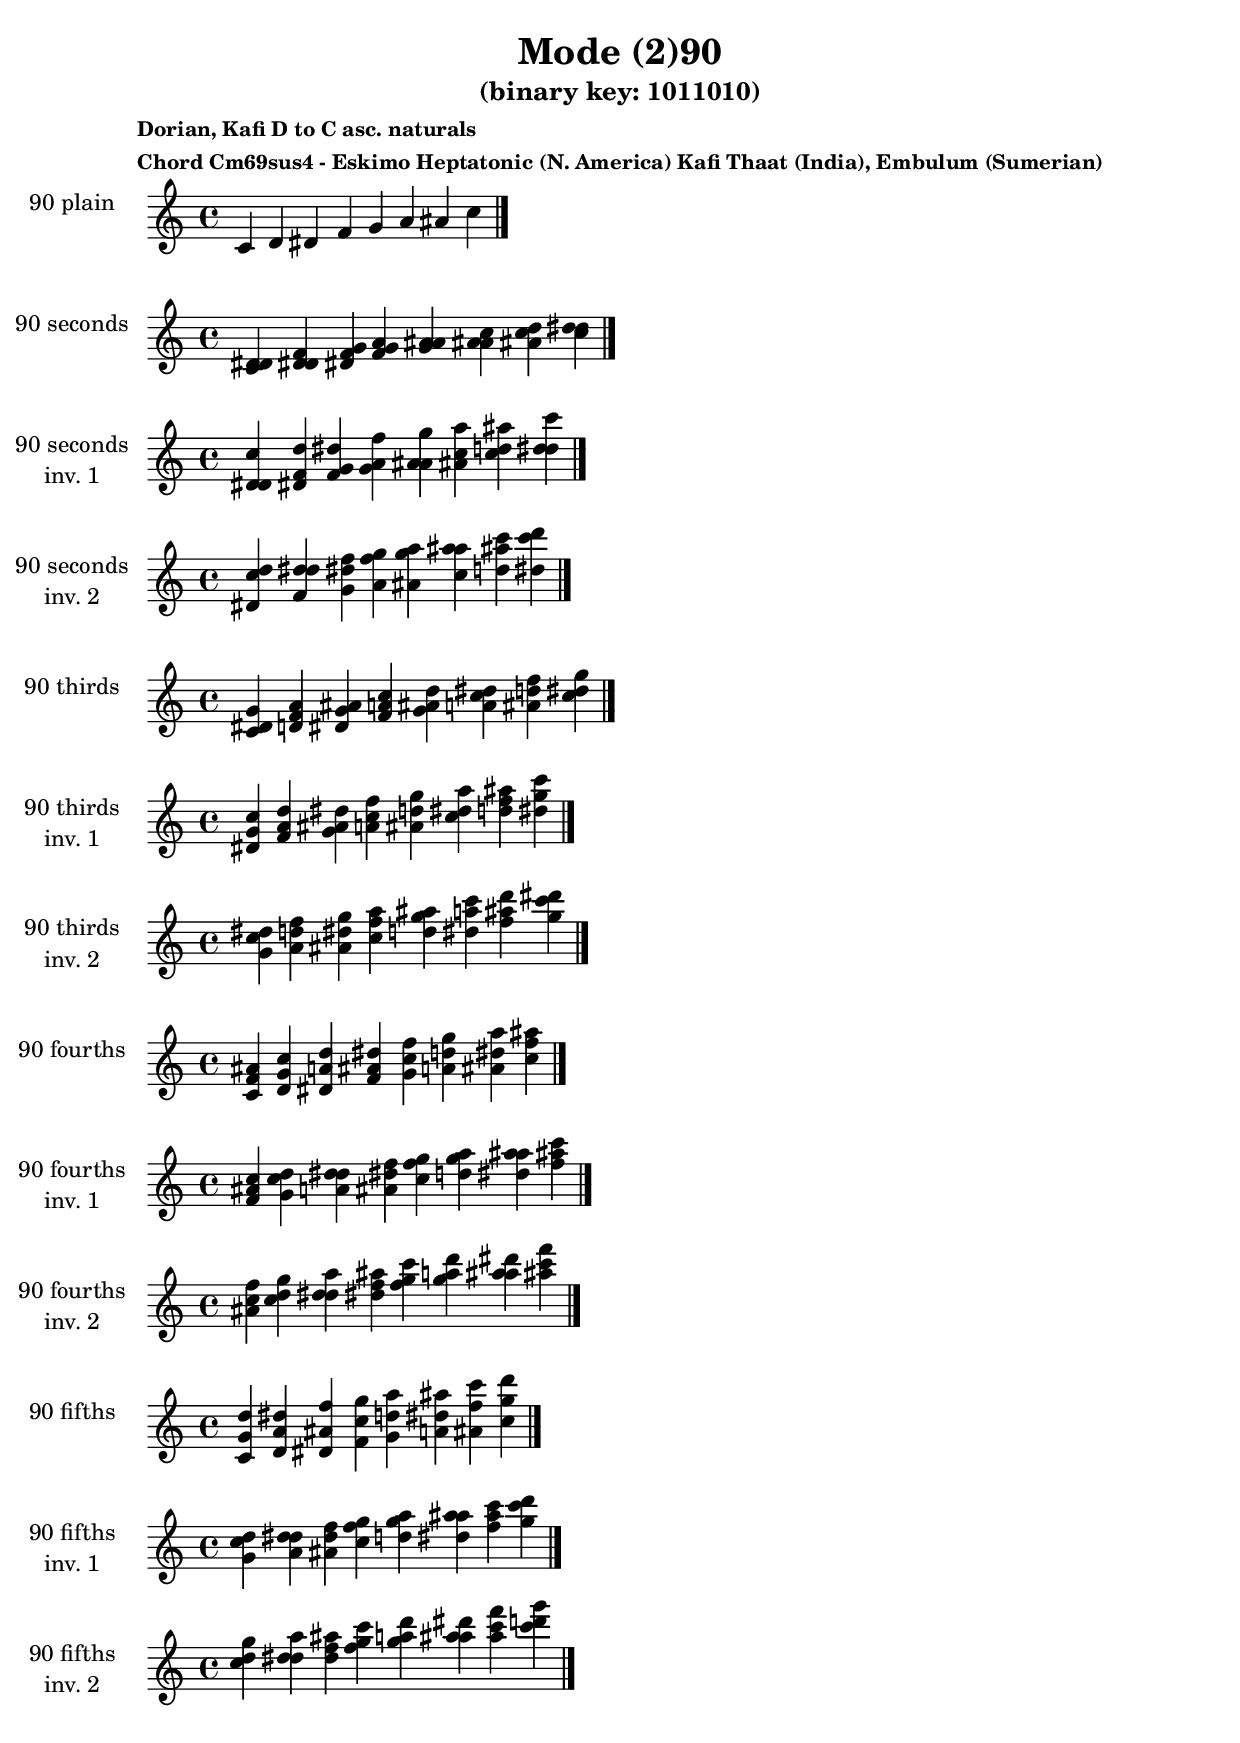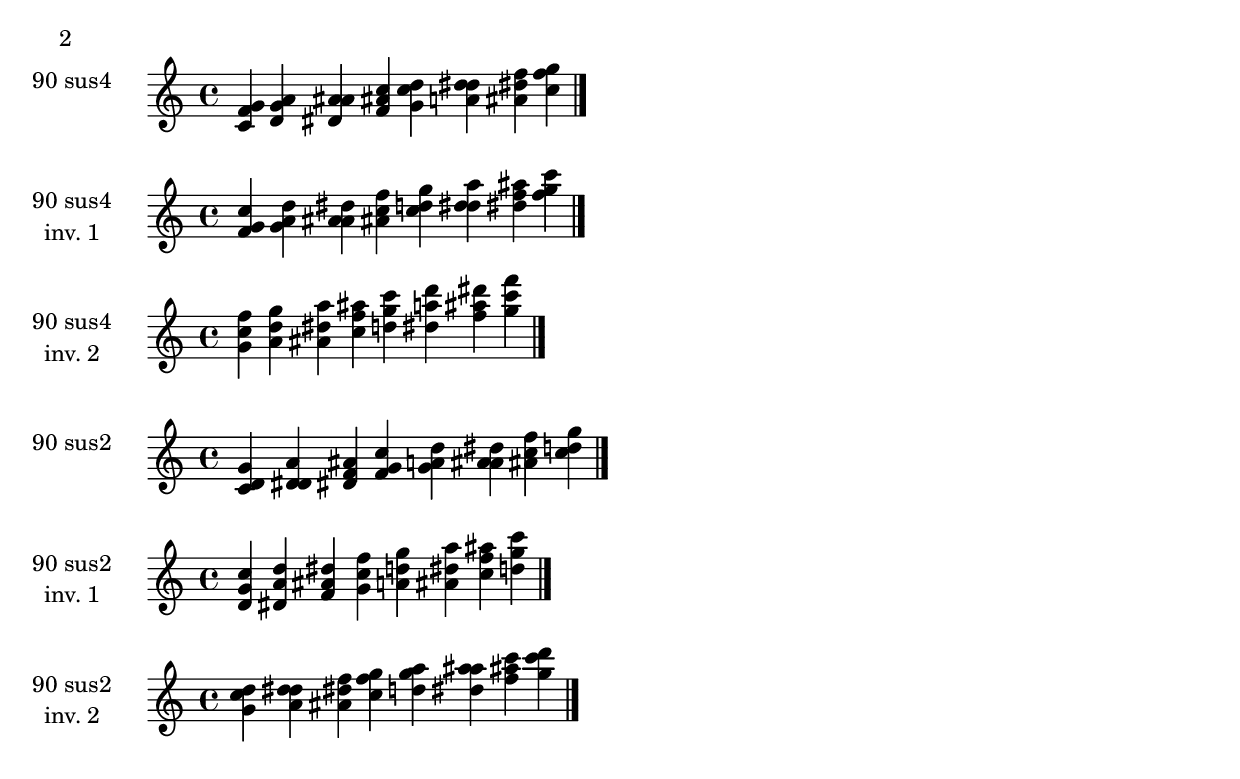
\version "2.19.0"

\header {
  title = "Mode (2)90"
  subtitle = "(binary key: 1011010)"
  subsubtitle =  \markup { \left-align \column {
      "Dorian, Kafi D to C asc. naturals"
      "Chord Cm69sus4 - Eskimo Heptatonic (N. America) Kafi Thaat (India), Embulum (Sumerian)"
    }
  }
 %% Remove default LilyPond tagline
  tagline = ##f
}

\paper {
  #(set-paper-size "a4")
}

global = {
  \key c \major
  \time 4/4
  \tempo 4=100
}

\book {
  \score {
    \new Staff \with {
      instrumentName =  \markup { \column {
         \hcenter-in #14 \line { 90 plain }
         \hcenter-in #14 \line {  } } }
      midiInstrument = "oboe"
    } { \accidentalStyle "default"
        \cadenzaOn c' d' dis' f' g' a' ais' c''  \cadenzaOff \bar "|." }
    \layout { }
  }
  \score {
    \new Staff \with {
      instrumentName =  \markup { \column {
         \hcenter-in #14 \line { 90 seconds }
         \hcenter-in #14 \line {  } } }
      midiInstrument = "oboe"
    } { \accidentalStyle "default"
        \cadenzaOn <c' d' dis'> <d' dis' f'> <dis' f' g'> <f' g' a'> <g' a' ais'> <a' ais' c''> <ais' c'' d''> <c'' d'' dis''>  \cadenzaOff \bar "|." }
    \layout { }
  }
  \score {
    \new Staff \with {
      instrumentName =  \markup { \column {
         \hcenter-in #14 \line { 90 seconds }
         \hcenter-in #14 \line { inv. 1 } } }
      midiInstrument = "oboe"
    } { \accidentalStyle "default"
        \cadenzaOn <d' dis' c''> <dis' f' d''> <f' g' dis''> <g' a' f''> <a' ais' g''> <ais' c'' a''> <c'' d'' ais''> <d'' dis'' c'''>  \cadenzaOff \bar "|." }
    \layout { }
  }
  \score {
    \new Staff \with {
      instrumentName =  \markup { \column {
         \hcenter-in #14 \line { 90 seconds }
         \hcenter-in #14 \line { inv. 2 } } }
      midiInstrument = "oboe"
    } { \accidentalStyle "default"
        \cadenzaOn <dis' c'' d''> <f' d'' dis''> <g' dis'' f''> <a' f'' g''> <ais' g'' a''> <c'' a'' ais''> <d'' ais'' c'''> <dis'' c''' d'''>  \cadenzaOff \bar "|." }
    \layout { }
  }
  \score {
    \new Staff \with {
      instrumentName =  \markup { \column {
         \hcenter-in #14 \line { 90 thirds }
         \hcenter-in #14 \line {  } } }
      midiInstrument = "oboe"
    } { \accidentalStyle "default"
        \cadenzaOn <c' dis' g'> <d' f' a'> <dis' g' ais'> <f' a' c''> <g' ais' d''> <a' c'' dis''> <ais' d'' f''> <c'' dis'' g''>  \cadenzaOff \bar "|." }
    \layout { }
  }
  \score {
    \new Staff \with {
      instrumentName =  \markup { \column {
         \hcenter-in #14 \line { 90 thirds }
         \hcenter-in #14 \line { inv. 1 } } }
      midiInstrument = "oboe"
    } { \accidentalStyle "default"
        \cadenzaOn <dis' g' c''> <f' a' d''> <g' ais' dis''> <a' c'' f''> <ais' d'' g''> <c'' dis'' a''> <d'' f'' ais''> <dis'' g'' c'''>  \cadenzaOff \bar "|." }
    \layout { }
  }
  \score {
    \new Staff \with {
      instrumentName =  \markup { \column {
         \hcenter-in #14 \line { 90 thirds }
         \hcenter-in #14 \line { inv. 2 } } }
      midiInstrument = "oboe"
    } { \accidentalStyle "default"
        \cadenzaOn <g' c'' dis''> <a' d'' f''> <ais' dis'' g''> <c'' f'' a''> <d'' g'' ais''> <dis'' a'' c'''> <f'' ais'' d'''> <g'' c''' dis'''>  \cadenzaOff \bar "|." }
    \layout { }
  }
  \score {
    \new Staff \with {
      instrumentName =  \markup { \column {
         \hcenter-in #14 \line { 90 fourths }
         \hcenter-in #14 \line {  } } }
      midiInstrument = "oboe"
    } { \accidentalStyle "default"
        \cadenzaOn <c' f' ais'> <d' g' c''> <dis' a' d''> <f' ais' dis''> <g' c'' f''> <a' d'' g''> <ais' dis'' a''> <c'' f'' ais''>  \cadenzaOff \bar "|." }
    \layout { }
  }
  \score {
    \new Staff \with {
      instrumentName =  \markup { \column {
         \hcenter-in #14 \line { 90 fourths }
         \hcenter-in #14 \line { inv. 1 } } }
      midiInstrument = "oboe"
    } { \accidentalStyle "default"
        \cadenzaOn <f' ais' c''> <g' c'' d''> <a' d'' dis''> <ais' dis'' f''> <c'' f'' g''> <d'' g'' a''> <dis'' a'' ais''> <f'' ais'' c'''>  \cadenzaOff \bar "|." }
    \layout { }
  }
  \score {
    \new Staff \with {
      instrumentName =  \markup { \column {
         \hcenter-in #14 \line { 90 fourths }
         \hcenter-in #14 \line { inv. 2 } } }
      midiInstrument = "oboe"
    } { \accidentalStyle "default"
        \cadenzaOn <ais' c'' f''> <c'' d'' g''> <d'' dis'' a''> <dis'' f'' ais''> <f'' g'' c'''> <g'' a'' d'''> <a'' ais'' dis'''> <ais'' c''' f'''>  \cadenzaOff \bar "|." }
    \layout { }
  }
  \score {
    \new Staff \with {
      instrumentName =  \markup { \column {
         \hcenter-in #14 \line { 90 fifths }
         \hcenter-in #14 \line {  } } }
      midiInstrument = "oboe"
    } { \accidentalStyle "default"
        \cadenzaOn <c' g' d''> <d' a' dis''> <dis' ais' f''> <f' c'' g''> <g' d'' a''> <a' dis'' ais''> <ais' f'' c'''> <c'' g'' d'''>  \cadenzaOff \bar "|." }
    \layout { }
  }
  \score {
    \new Staff \with {
      instrumentName =  \markup { \column {
         \hcenter-in #14 \line { 90 fifths }
         \hcenter-in #14 \line { inv. 1 } } }
      midiInstrument = "oboe"
    } { \accidentalStyle "default"
        \cadenzaOn <g' d'' c''> <a' dis'' d''> <ais' f'' dis''> <c'' g'' f''> <d'' a'' g''> <dis'' ais'' a''> <f'' c''' ais''> <g'' d''' c'''>  \cadenzaOff \bar "|." }
    \layout { }
  }
  \score {
    \new Staff \with {
      instrumentName =  \markup { \column {
         \hcenter-in #14 \line { 90 fifths }
         \hcenter-in #14 \line { inv. 2 } } }
      midiInstrument = "oboe"
    } { \accidentalStyle "default"
        \cadenzaOn <d'' c'' g''> <dis'' d'' a''> <f'' dis'' ais''> <g'' f'' c'''> <a'' g'' d'''> <ais'' a'' dis'''> <c''' ais'' f'''> <d''' c''' g'''>  \cadenzaOff \bar "|." }
    \layout { }
  }
  \score {
    \new Staff \with {
      instrumentName =  \markup { \column {
         \hcenter-in #14 \line { 90 sus4 }
         \hcenter-in #14 \line {  } } }
      midiInstrument = "oboe"
    } { \accidentalStyle "default"
        \cadenzaOn <c' f' g'> <d' g' a'> <dis' a' ais'> <f' ais' c''> <g' c'' d''> <a' d'' dis''> <ais' dis'' f''> <c'' f'' g''>  \cadenzaOff \bar "|." }
    \layout { }
  }
  \score {
    \new Staff \with {
      instrumentName =  \markup { \column {
         \hcenter-in #14 \line { 90 sus4 }
         \hcenter-in #14 \line { inv. 1 } } }
      midiInstrument = "oboe"
    } { \accidentalStyle "default"
        \cadenzaOn <f' g' c''> <g' a' d''> <a' ais' dis''> <ais' c'' f''> <c'' d'' g''> <d'' dis'' a''> <dis'' f'' ais''> <f'' g'' c'''>  \cadenzaOff \bar "|." }
    \layout { }
  }
  \score {
    \new Staff \with {
      instrumentName =  \markup { \column {
         \hcenter-in #14 \line { 90 sus4 }
         \hcenter-in #14 \line { inv. 2 } } }
      midiInstrument = "oboe"
    } { \accidentalStyle "default"
        \cadenzaOn <g' c'' f''> <a' d'' g''> <ais' dis'' a''> <c'' f'' ais''> <d'' g'' c'''> <dis'' a'' d'''> <f'' ais'' dis'''> <g'' c''' f'''>  \cadenzaOff \bar "|." }
    \layout { }
  }
  \score {
    \new Staff \with {
      instrumentName =  \markup { \column {
         \hcenter-in #14 \line { 90 sus2 }
         \hcenter-in #14 \line {  } } }
      midiInstrument = "oboe"
    } { \accidentalStyle "default"
        \cadenzaOn <c' d' g'> <d' dis' a'> <dis' f' ais'> <f' g' c''> <g' a' d''> <a' ais' dis''> <ais' c'' f''> <c'' d'' g''>  \cadenzaOff \bar "|." }
    \layout { }
  }
  \score {
    \new Staff \with {
      instrumentName =  \markup { \column {
         \hcenter-in #14 \line { 90 sus2 }
         \hcenter-in #14 \line { inv. 1 } } }
      midiInstrument = "oboe"
    } { \accidentalStyle "default"
        \cadenzaOn <d' g' c''> <dis' a' d''> <f' ais' dis''> <g' c'' f''> <a' d'' g''> <ais' dis'' a''> <c'' f'' ais''> <d'' g'' c'''>  \cadenzaOff \bar "|." }
    \layout { }
  }
  \score {
    \new Staff \with {
      instrumentName =  \markup { \column {
         \hcenter-in #14 \line { 90 sus2 }
         \hcenter-in #14 \line { inv. 2 } } }
      midiInstrument = "oboe"
    } { \accidentalStyle "default"
        \cadenzaOn <g' c'' d''> <a' d'' dis''> <ais' dis'' f''> <c'' f'' g''> <d'' g'' a''> <dis'' a'' ais''> <f'' ais'' c'''> <g'' c''' d'''>  \cadenzaOff \bar "|." }
    \layout { }
  }
}

\book {
  \bookOutputSuffix "plain_"
  \score {
    \new Staff \with {
      instrumentName =  \markup { \column {
         \hcenter-in #14 \line { 90 plain }
         \hcenter-in #14 \line {  } } }
      midiInstrument = "oboe"
    } { \accidentalStyle "default"
        \cadenzaOn c' d' dis' f' g' a' ais' c''  \cadenzaOff \bar "|." }
    \midi { }
  }
}
\book {
  \bookOutputSuffix "seconds_"
  \score {
    \new Staff \with {
      instrumentName =  \markup { \column {
         \hcenter-in #14 \line { 90 seconds }
         \hcenter-in #14 \line {  } } }
      midiInstrument = "oboe"
    } { \accidentalStyle "default"
        \cadenzaOn <c' d' dis'> <d' dis' f'> <dis' f' g'> <f' g' a'> <g' a' ais'> <a' ais' c''> <ais' c'' d''> <c'' d'' dis''>  \cadenzaOff \bar "|." }
    \midi { }
  }
}
\book {
  \bookOutputSuffix "seconds_inv. 1"
  \score {
    \new Staff \with {
      instrumentName =  \markup { \column {
         \hcenter-in #14 \line { 90 seconds }
         \hcenter-in #14 \line { inv. 1 } } }
      midiInstrument = "oboe"
    } { \accidentalStyle "default"
        \cadenzaOn <d' dis' c''> <dis' f' d''> <f' g' dis''> <g' a' f''> <a' ais' g''> <ais' c'' a''> <c'' d'' ais''> <d'' dis'' c'''>  \cadenzaOff \bar "|." }
    \midi { }
  }
}
\book {
  \bookOutputSuffix "seconds_inv. 2"
  \score {
    \new Staff \with {
      instrumentName =  \markup { \column {
         \hcenter-in #14 \line { 90 seconds }
         \hcenter-in #14 \line { inv. 2 } } }
      midiInstrument = "oboe"
    } { \accidentalStyle "default"
        \cadenzaOn <dis' c'' d''> <f' d'' dis''> <g' dis'' f''> <a' f'' g''> <ais' g'' a''> <c'' a'' ais''> <d'' ais'' c'''> <dis'' c''' d'''>  \cadenzaOff \bar "|." }
    \midi { }
  }
}
\book {
  \bookOutputSuffix "thirds_"
  \score {
    \new Staff \with {
      instrumentName =  \markup { \column {
         \hcenter-in #14 \line { 90 thirds }
         \hcenter-in #14 \line {  } } }
      midiInstrument = "oboe"
    } { \accidentalStyle "default"
        \cadenzaOn <c' dis' g'> <d' f' a'> <dis' g' ais'> <f' a' c''> <g' ais' d''> <a' c'' dis''> <ais' d'' f''> <c'' dis'' g''>  \cadenzaOff \bar "|." }
    \midi { }
  }
}
\book {
  \bookOutputSuffix "thirds_inv. 1"
  \score {
    \new Staff \with {
      instrumentName =  \markup { \column {
         \hcenter-in #14 \line { 90 thirds }
         \hcenter-in #14 \line { inv. 1 } } }
      midiInstrument = "oboe"
    } { \accidentalStyle "default"
        \cadenzaOn <dis' g' c''> <f' a' d''> <g' ais' dis''> <a' c'' f''> <ais' d'' g''> <c'' dis'' a''> <d'' f'' ais''> <dis'' g'' c'''>  \cadenzaOff \bar "|." }
    \midi { }
  }
}
\book {
  \bookOutputSuffix "thirds_inv. 2"
  \score {
    \new Staff \with {
      instrumentName =  \markup { \column {
         \hcenter-in #14 \line { 90 thirds }
         \hcenter-in #14 \line { inv. 2 } } }
      midiInstrument = "oboe"
    } { \accidentalStyle "default"
        \cadenzaOn <g' c'' dis''> <a' d'' f''> <ais' dis'' g''> <c'' f'' a''> <d'' g'' ais''> <dis'' a'' c'''> <f'' ais'' d'''> <g'' c''' dis'''>  \cadenzaOff \bar "|." }
    \midi { }
  }
}
\book {
  \bookOutputSuffix "fourths_"
  \score {
    \new Staff \with {
      instrumentName =  \markup { \column {
         \hcenter-in #14 \line { 90 fourths }
         \hcenter-in #14 \line {  } } }
      midiInstrument = "oboe"
    } { \accidentalStyle "default"
        \cadenzaOn <c' f' ais'> <d' g' c''> <dis' a' d''> <f' ais' dis''> <g' c'' f''> <a' d'' g''> <ais' dis'' a''> <c'' f'' ais''>  \cadenzaOff \bar "|." }
    \midi { }
  }
}
\book {
  \bookOutputSuffix "fourths_inv. 1"
  \score {
    \new Staff \with {
      instrumentName =  \markup { \column {
         \hcenter-in #14 \line { 90 fourths }
         \hcenter-in #14 \line { inv. 1 } } }
      midiInstrument = "oboe"
    } { \accidentalStyle "default"
        \cadenzaOn <f' ais' c''> <g' c'' d''> <a' d'' dis''> <ais' dis'' f''> <c'' f'' g''> <d'' g'' a''> <dis'' a'' ais''> <f'' ais'' c'''>  \cadenzaOff \bar "|." }
    \midi { }
  }
}
\book {
  \bookOutputSuffix "fourths_inv. 2"
  \score {
    \new Staff \with {
      instrumentName =  \markup { \column {
         \hcenter-in #14 \line { 90 fourths }
         \hcenter-in #14 \line { inv. 2 } } }
      midiInstrument = "oboe"
    } { \accidentalStyle "default"
        \cadenzaOn <ais' c'' f''> <c'' d'' g''> <d'' dis'' a''> <dis'' f'' ais''> <f'' g'' c'''> <g'' a'' d'''> <a'' ais'' dis'''> <ais'' c''' f'''>  \cadenzaOff \bar "|." }
    \midi { }
  }
}
\book {
  \bookOutputSuffix "fifths_"
  \score {
    \new Staff \with {
      instrumentName =  \markup { \column {
         \hcenter-in #14 \line { 90 fifths }
         \hcenter-in #14 \line {  } } }
      midiInstrument = "oboe"
    } { \accidentalStyle "default"
        \cadenzaOn <c' g' d''> <d' a' dis''> <dis' ais' f''> <f' c'' g''> <g' d'' a''> <a' dis'' ais''> <ais' f'' c'''> <c'' g'' d'''>  \cadenzaOff \bar "|." }
    \midi { }
  }
}
\book {
  \bookOutputSuffix "fifths_inv. 1"
  \score {
    \new Staff \with {
      instrumentName =  \markup { \column {
         \hcenter-in #14 \line { 90 fifths }
         \hcenter-in #14 \line { inv. 1 } } }
      midiInstrument = "oboe"
    } { \accidentalStyle "default"
        \cadenzaOn <g' d'' c''> <a' dis'' d''> <ais' f'' dis''> <c'' g'' f''> <d'' a'' g''> <dis'' ais'' a''> <f'' c''' ais''> <g'' d''' c'''>  \cadenzaOff \bar "|." }
    \midi { }
  }
}
\book {
  \bookOutputSuffix "fifths_inv. 2"
  \score {
    \new Staff \with {
      instrumentName =  \markup { \column {
         \hcenter-in #14 \line { 90 fifths }
         \hcenter-in #14 \line { inv. 2 } } }
      midiInstrument = "oboe"
    } { \accidentalStyle "default"
        \cadenzaOn <d'' c'' g''> <dis'' d'' a''> <f'' dis'' ais''> <g'' f'' c'''> <a'' g'' d'''> <ais'' a'' dis'''> <c''' ais'' f'''> <d''' c''' g'''>  \cadenzaOff \bar "|." }
    \midi { }
  }
}
\book {
  \bookOutputSuffix "sus4_"
  \score {
    \new Staff \with {
      instrumentName =  \markup { \column {
         \hcenter-in #14 \line { 90 sus4 }
         \hcenter-in #14 \line {  } } }
      midiInstrument = "oboe"
    } { \accidentalStyle "default"
        \cadenzaOn <c' f' g'> <d' g' a'> <dis' a' ais'> <f' ais' c''> <g' c'' d''> <a' d'' dis''> <ais' dis'' f''> <c'' f'' g''>  \cadenzaOff \bar "|." }
    \midi { }
  }
}
\book {
  \bookOutputSuffix "sus4_inv. 1"
  \score {
    \new Staff \with {
      instrumentName =  \markup { \column {
         \hcenter-in #14 \line { 90 sus4 }
         \hcenter-in #14 \line { inv. 1 } } }
      midiInstrument = "oboe"
    } { \accidentalStyle "default"
        \cadenzaOn <f' g' c''> <g' a' d''> <a' ais' dis''> <ais' c'' f''> <c'' d'' g''> <d'' dis'' a''> <dis'' f'' ais''> <f'' g'' c'''>  \cadenzaOff \bar "|." }
    \midi { }
  }
}
\book {
  \bookOutputSuffix "sus4_inv. 2"
  \score {
    \new Staff \with {
      instrumentName =  \markup { \column {
         \hcenter-in #14 \line { 90 sus4 }
         \hcenter-in #14 \line { inv. 2 } } }
      midiInstrument = "oboe"
    } { \accidentalStyle "default"
        \cadenzaOn <g' c'' f''> <a' d'' g''> <ais' dis'' a''> <c'' f'' ais''> <d'' g'' c'''> <dis'' a'' d'''> <f'' ais'' dis'''> <g'' c''' f'''>  \cadenzaOff \bar "|." }
    \midi { }
  }
}
\book {
  \bookOutputSuffix "sus2_"
  \score {
    \new Staff \with {
      instrumentName =  \markup { \column {
         \hcenter-in #14 \line { 90 sus2 }
         \hcenter-in #14 \line {  } } }
      midiInstrument = "oboe"
    } { \accidentalStyle "default"
        \cadenzaOn <c' d' g'> <d' dis' a'> <dis' f' ais'> <f' g' c''> <g' a' d''> <a' ais' dis''> <ais' c'' f''> <c'' d'' g''>  \cadenzaOff \bar "|." }
    \midi { }
  }
}
\book {
  \bookOutputSuffix "sus2_inv. 1"
  \score {
    \new Staff \with {
      instrumentName =  \markup { \column {
         \hcenter-in #14 \line { 90 sus2 }
         \hcenter-in #14 \line { inv. 1 } } }
      midiInstrument = "oboe"
    } { \accidentalStyle "default"
        \cadenzaOn <d' g' c''> <dis' a' d''> <f' ais' dis''> <g' c'' f''> <a' d'' g''> <ais' dis'' a''> <c'' f'' ais''> <d'' g'' c'''>  \cadenzaOff \bar "|." }
    \midi { }
  }
}
\book {
  \bookOutputSuffix "sus2_inv. 2"
  \score {
    \new Staff \with {
      instrumentName =  \markup { \column {
         \hcenter-in #14 \line { 90 sus2 }
         \hcenter-in #14 \line { inv. 2 } } }
      midiInstrument = "oboe"
    } { \accidentalStyle "default"
        \cadenzaOn <g' c'' d''> <a' d'' dis''> <ais' dis'' f''> <c'' f'' g''> <d'' g'' a''> <dis'' a'' ais''> <f'' ais'' c'''> <g'' c''' d'''>  \cadenzaOff \bar "|." }
    \midi { }
  }
}
